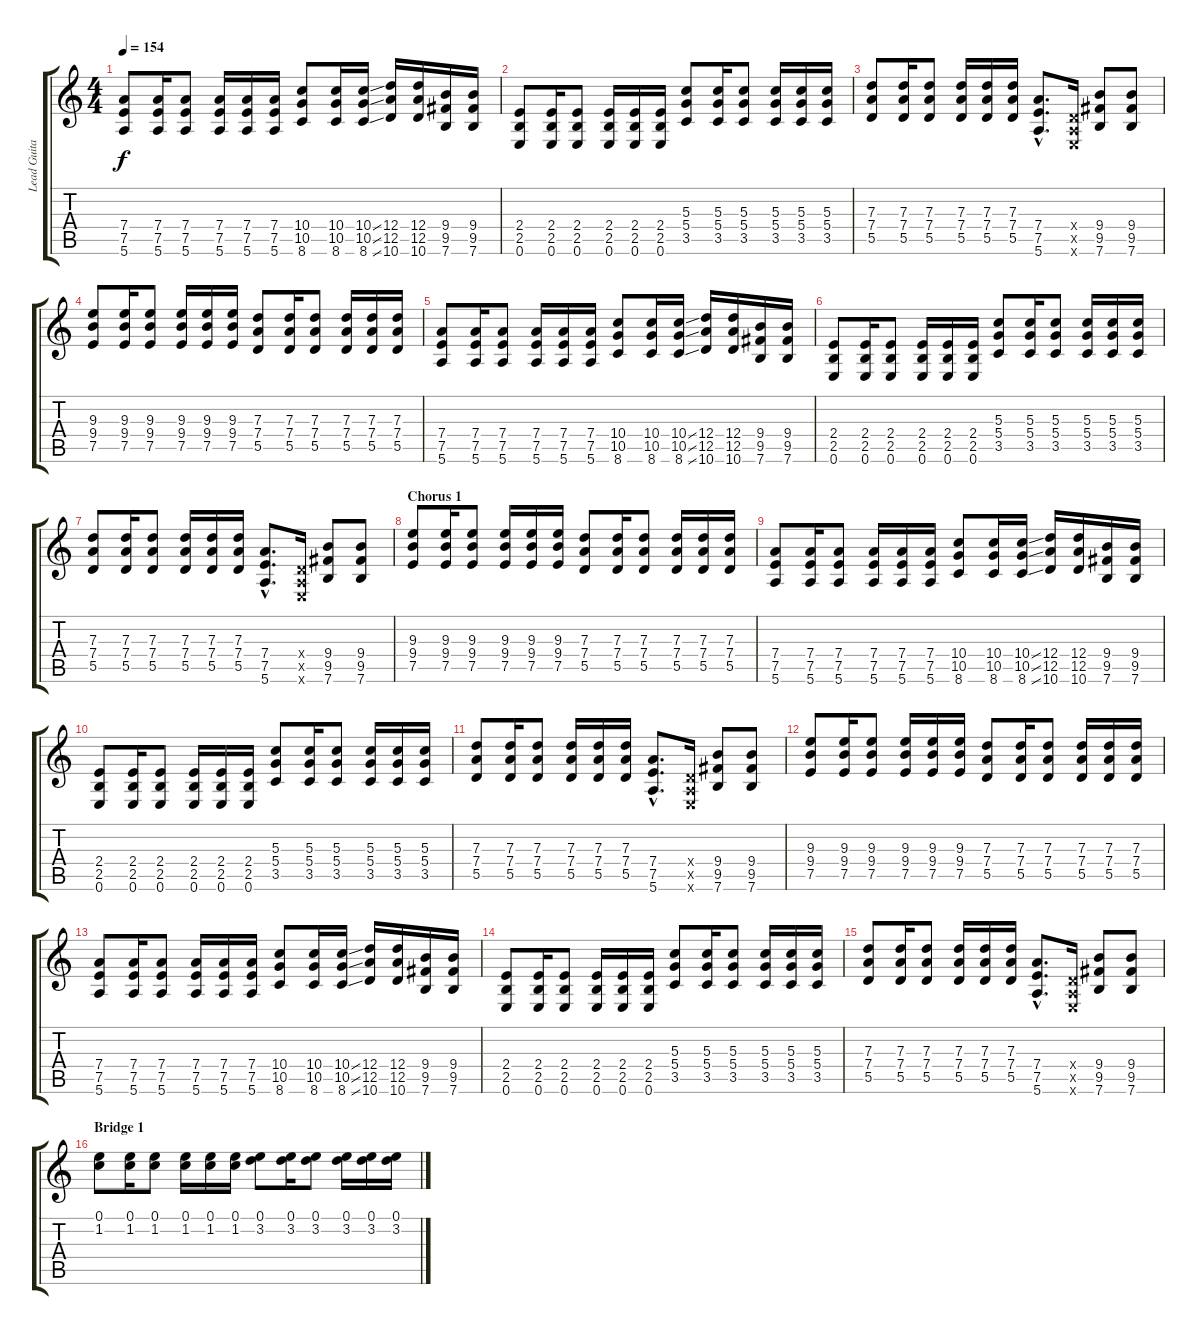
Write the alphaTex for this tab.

\track ("Lead Guitar (Noodles)" "Lead Guita") {instrument overdrivenguitar}
\staff {score tabs}
\tuning (E4 B3 G3 D3 A2 E2) {hide}
\ts (4 4)
\tempo 154
\clef g2
\ks c
(7.4 7.5 5.6).8{dy f} (7.4 7.5 5.6).16 (7.4 7.5 5.6).8 (7.4 7.5 5.6).16 (7.4 7.5 5.6).16 (7.4 7.5 5.6).16 (10.4 10.5 8.6).8 (10.4 10.5 8.6).16 (10.4{ss} 10.5{ss} 8.6{ss}).16 (12.4 12.5 10.6).16 (12.4 12.5 10.6).16 (9.4 9.5 7.6).16 (9.4 9.5 7.6).16 |
(2.4 2.5 0.6).8 (2.4 2.5 0.6).16 (2.4 2.5 0.6).8 (2.4 2.5 0.6).16 (2.4 2.5 0.6).16 (2.4 2.5 0.6).16 (5.3 5.4 3.5).8 (5.3 5.4 3.5).16 (5.3 5.4 3.5).8 (5.3 5.4 3.5).16 (5.3 5.4 3.5).16 (5.3 5.4 3.5).16 |
(7.3 7.4 5.5).8 (7.3 7.4 5.5).16 (7.3 7.4 5.5).8 (7.3 7.4 5.5).16 (7.3 7.4 5.5).16 (7.3 7.4 5.5).16 (7.4{hac} 7.5{hac} 5.6{hac}).8{d} (0.4{x} 0.5{x} 0.6{x}).16 (9.4 9.5 7.6).8 (9.4 9.5 7.6).8 |
(9.3 9.4 7.5).8 (9.3 9.4 7.5).16 (9.3 9.4 7.5).8 (9.3 9.4 7.5).16 (9.3 9.4 7.5).16 (9.3 9.4 7.5).16 (7.3 7.4 5.5).8 (7.3 7.4 5.5).16 (7.3 7.4 5.5).8 (7.3 7.4 5.5).16 (7.3 7.4 5.5).16 (7.3 7.4 5.5).16 |
(7.4 7.5 5.6).8 (7.4 7.5 5.6).16 (7.4 7.5 5.6).8 (7.4 7.5 5.6).16 (7.4 7.5 5.6).16 (7.4 7.5 5.6).16 (10.4 10.5 8.6).8 (10.4 10.5 8.6).16 (10.4{ss} 10.5{ss} 8.6{ss}).16 (12.4 12.5 10.6).16 (12.4 12.5 10.6).16 (9.4 9.5 7.6).16 (9.4 9.5 7.6).16 |
(2.4 2.5 0.6).8 (2.4 2.5 0.6).16 (2.4 2.5 0.6).8 (2.4 2.5 0.6).16 (2.4 2.5 0.6).16 (2.4 2.5 0.6).16 (5.3 5.4 3.5).8 (5.3 5.4 3.5).16 (5.3 5.4 3.5).8 (5.3 5.4 3.5).16 (5.3 5.4 3.5).16 (5.3 5.4 3.5).16 |
(7.3 7.4 5.5).8 (7.3 7.4 5.5).16 (7.3 7.4 5.5).8 (7.3 7.4 5.5).16 (7.3 7.4 5.5).16 (7.3 7.4 5.5).16 (7.4{hac} 7.5{hac} 5.6{hac}).8{d} (0.4{x} 0.5{x} 0.6{x}).16 (9.4 9.5 7.6).8 (9.4 9.5 7.6).8 |
\section ("" "Chorus 1")
(9.3 9.4 7.5).8{volume 13} (9.3 9.4 7.5).16 (9.3 9.4 7.5).8 (9.3 9.4 7.5).16 (9.3 9.4 7.5).16 (9.3 9.4 7.5).16 (7.3 7.4 5.5).8 (7.3 7.4 5.5).16 (7.3 7.4 5.5).8 (7.3 7.4 5.5).16 (7.3 7.4 5.5).16 (7.3 7.4 5.5).16 |
(7.4 7.5 5.6).8 (7.4 7.5 5.6).16 (7.4 7.5 5.6).8 (7.4 7.5 5.6).16 (7.4 7.5 5.6).16 (7.4 7.5 5.6).16 (10.4 10.5 8.6).8 (10.4 10.5 8.6).16 (10.4{ss} 10.5{ss} 8.6{ss}).16 (12.4 12.5 10.6).16 (12.4 12.5 10.6).16 (9.4 9.5 7.6).16 (9.4 9.5 7.6).16 |
(2.4 2.5 0.6).8 (2.4 2.5 0.6).16 (2.4 2.5 0.6).8 (2.4 2.5 0.6).16 (2.4 2.5 0.6).16 (2.4 2.5 0.6).16 (5.3 5.4 3.5).8 (5.3 5.4 3.5).16 (5.3 5.4 3.5).8 (5.3 5.4 3.5).16 (5.3 5.4 3.5).16 (5.3 5.4 3.5).16 |
(7.3 7.4 5.5).8 (7.3 7.4 5.5).16 (7.3 7.4 5.5).8 (7.3 7.4 5.5).16 (7.3 7.4 5.5).16 (7.3 7.4 5.5).16 (7.4{hac} 7.5{hac} 5.6{hac}).8{d} (0.4{x} 0.5{x} 0.6{x}).16 (9.4 9.5 7.6).8 (9.4 9.5 7.6).8 |
(9.3 9.4 7.5).8 (9.3 9.4 7.5).16 (9.3 9.4 7.5).8 (9.3 9.4 7.5).16 (9.3 9.4 7.5).16 (9.3 9.4 7.5).16 (7.3 7.4 5.5).8 (7.3 7.4 5.5).16 (7.3 7.4 5.5).8 (7.3 7.4 5.5).16 (7.3 7.4 5.5).16 (7.3 7.4 5.5).16 |
(7.4 7.5 5.6).8 (7.4 7.5 5.6).16 (7.4 7.5 5.6).8 (7.4 7.5 5.6).16 (7.4 7.5 5.6).16 (7.4 7.5 5.6).16 (10.4 10.5 8.6).8 (10.4 10.5 8.6).16 (10.4{ss} 10.5{ss} 8.6{ss}).16 (12.4 12.5 10.6).16 (12.4 12.5 10.6).16 (9.4 9.5 7.6).16 (9.4 9.5 7.6).16 |
(2.4 2.5 0.6).8 (2.4 2.5 0.6).16 (2.4 2.5 0.6).8 (2.4 2.5 0.6).16 (2.4 2.5 0.6).16 (2.4 2.5 0.6).16 (5.3 5.4 3.5).8 (5.3 5.4 3.5).16 (5.3 5.4 3.5).8 (5.3 5.4 3.5).16 (5.3 5.4 3.5).16 (5.3 5.4 3.5).16 |
(7.3 7.4 5.5).8 (7.3 7.4 5.5).16 (7.3 7.4 5.5).8 (7.3 7.4 5.5).16 (7.3 7.4 5.5).16 (7.3 7.4 5.5).16 (7.4{hac} 7.5{hac} 5.6{hac}).8{d} (0.4{x} 0.5{x} 0.6{x}).16 (9.4 9.5 7.6).8 (9.4 9.5 7.6).8 |
\section ("" "Bridge 1")
(0.1 1.2).8 (0.1 1.2).16 (0.1 1.2).8 (0.1 1.2).16 (0.1 1.2).16 (0.1 1.2).16 (0.1 3.2).8 (0.1 3.2).16 (0.1 3.2).8 (0.1 3.2).16 (0.1 3.2).16 (0.1 3.2).16
